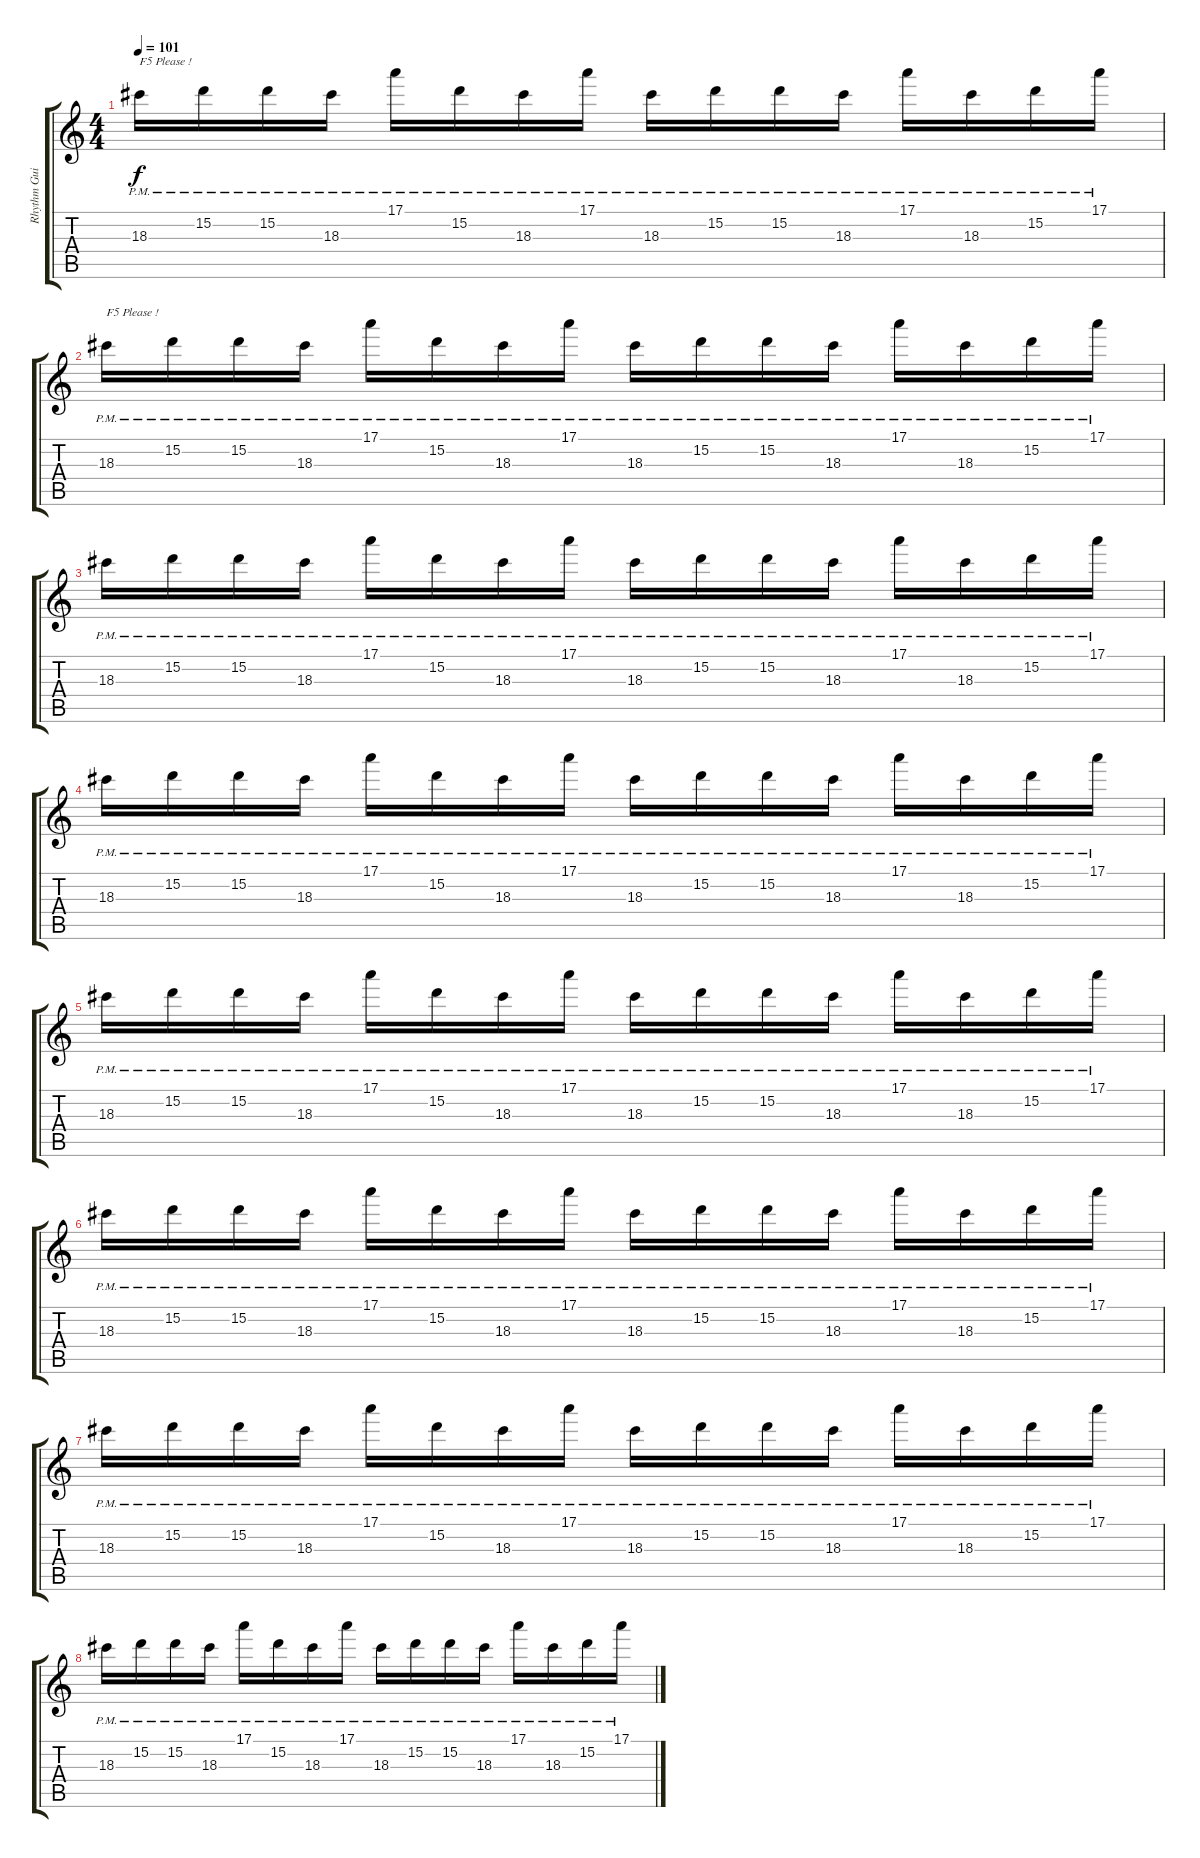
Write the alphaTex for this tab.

\track ("Rhythm Guitar" "Rhythm Gui") {instrument overdrivenguitar}
\staff {score tabs}
\tuning (E4 B3 G3 D3 A2 E2) {hide}
\ts (4 4)
\tempo 101
\clef g2
\ks c
18.3{pm}.16{txt "F5 Please !" dy f instrument overdrivenguitar} 15.2{pm}.16 15.2{pm}.16 18.3{pm}.16 17.1{pm}.16 15.2{pm}.16 18.3{pm}.16 17.1{pm}.16 18.3{pm}.16 15.2{pm}.16 15.2{pm}.16 18.3{pm}.16 17.1{pm}.16 18.3{pm}.16 15.2{pm}.16 17.1{pm}.16 |
18.3{pm}.16{txt "F5 Please !"} 15.2{pm}.16 15.2{pm}.16 18.3{pm}.16 17.1{pm}.16 15.2{pm}.16 18.3{pm}.16 17.1{pm}.16 18.3{pm}.16 15.2{pm}.16 15.2{pm}.16 18.3{pm}.16 17.1{pm}.16 18.3{pm}.16 15.2{pm}.16 17.1{pm}.16 |
18.3{pm}.16 15.2{pm}.16 15.2{pm}.16 18.3{pm}.16 17.1{pm}.16 15.2{pm}.16 18.3{pm}.16 17.1{pm}.16 18.3{pm}.16 15.2{pm}.16 15.2{pm}.16 18.3{pm}.16 17.1{pm}.16 18.3{pm}.16 15.2{pm}.16 17.1{pm}.16 |
18.3{pm}.16 15.2{pm}.16 15.2{pm}.16 18.3{pm}.16 17.1{pm}.16 15.2{pm}.16 18.3{pm}.16 17.1{pm}.16 18.3{pm}.16 15.2{pm}.16 15.2{pm}.16 18.3{pm}.16 17.1{pm}.16 18.3{pm}.16 15.2{pm}.16 17.1{pm}.16 |
18.3{pm}.16 15.2{pm}.16 15.2{pm}.16 18.3{pm}.16 17.1{pm}.16 15.2{pm}.16 18.3{pm}.16 17.1{pm}.16 18.3{pm}.16 15.2{pm}.16 15.2{pm}.16 18.3{pm}.16 17.1{pm}.16 18.3{pm}.16 15.2{pm}.16 17.1{pm}.16 |
18.3{pm}.16 15.2{pm}.16 15.2{pm}.16 18.3{pm}.16 17.1{pm}.16 15.2{pm}.16 18.3{pm}.16 17.1{pm}.16 18.3{pm}.16 15.2{pm}.16 15.2{pm}.16 18.3{pm}.16 17.1{pm}.16 18.3{pm}.16 15.2{pm}.16 17.1{pm}.16 |
18.3{pm}.16 15.2{pm}.16 15.2{pm}.16 18.3{pm}.16 17.1{pm}.16 15.2{pm}.16 18.3{pm}.16 17.1{pm}.16 18.3{pm}.16 15.2{pm}.16 15.2{pm}.16 18.3{pm}.16 17.1{pm}.16 18.3{pm}.16 15.2{pm}.16 17.1{pm}.16 |
18.3{pm}.16 15.2{pm}.16 15.2{pm}.16 18.3{pm}.16 17.1{pm}.16 15.2{pm}.16 18.3{pm}.16 17.1{pm}.16 18.3{pm}.16 15.2{pm}.16 15.2{pm}.16 18.3{pm}.16 17.1{pm}.16 18.3{pm}.16 15.2{pm}.16 17.1{pm}.16
